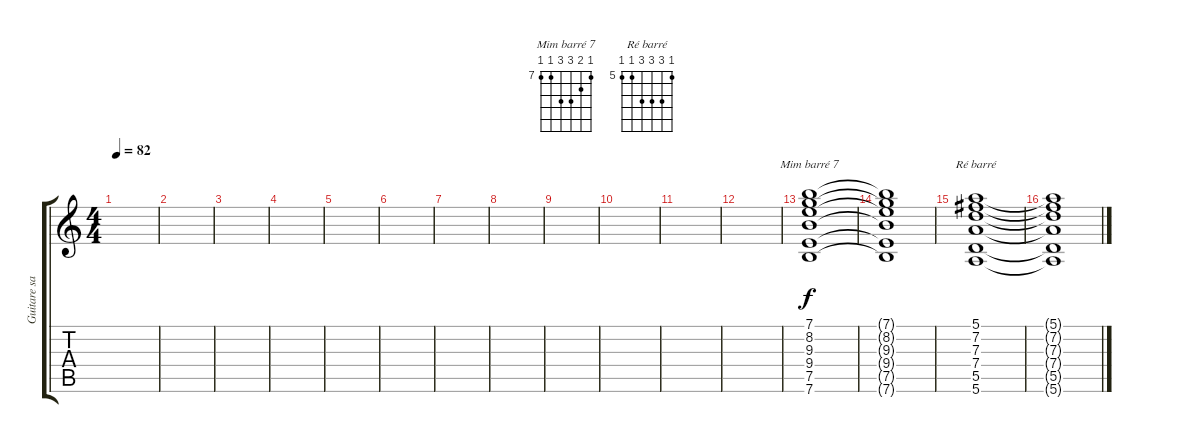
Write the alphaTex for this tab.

\track ("Guitare saturée" "Guitare sa") {instrument distortionguitar}
\staff {score tabs}
\tuning (E4 B3 G3 D3 A2 E2) {hide}
\chord ("Mim barré 7" 7 8 9 9 7 7) {firstfret 7}
\chord ("Ré barré" 5 7 7 7 5 5) {firstfret 5}
\ts (4 4)
\tempo 82
\clef g2
\ks c
|
|
|
|
|
|
|
|
|
|
|
|
(7.1 8.2 9.3 9.4 7.5 7.6).1{ch "Mim barré 7"} |
(7.1{t} 8.2{t} 9.3{t} 9.4{t} 7.5{t} 7.6{t}).1 |
(5.1 7.2 7.3 7.4 5.5 5.6).1{ch "Ré barré"} |
(5.1{t} 7.2{t} 7.3{t} 7.4{t} 5.5{t} 5.6{t}).1
